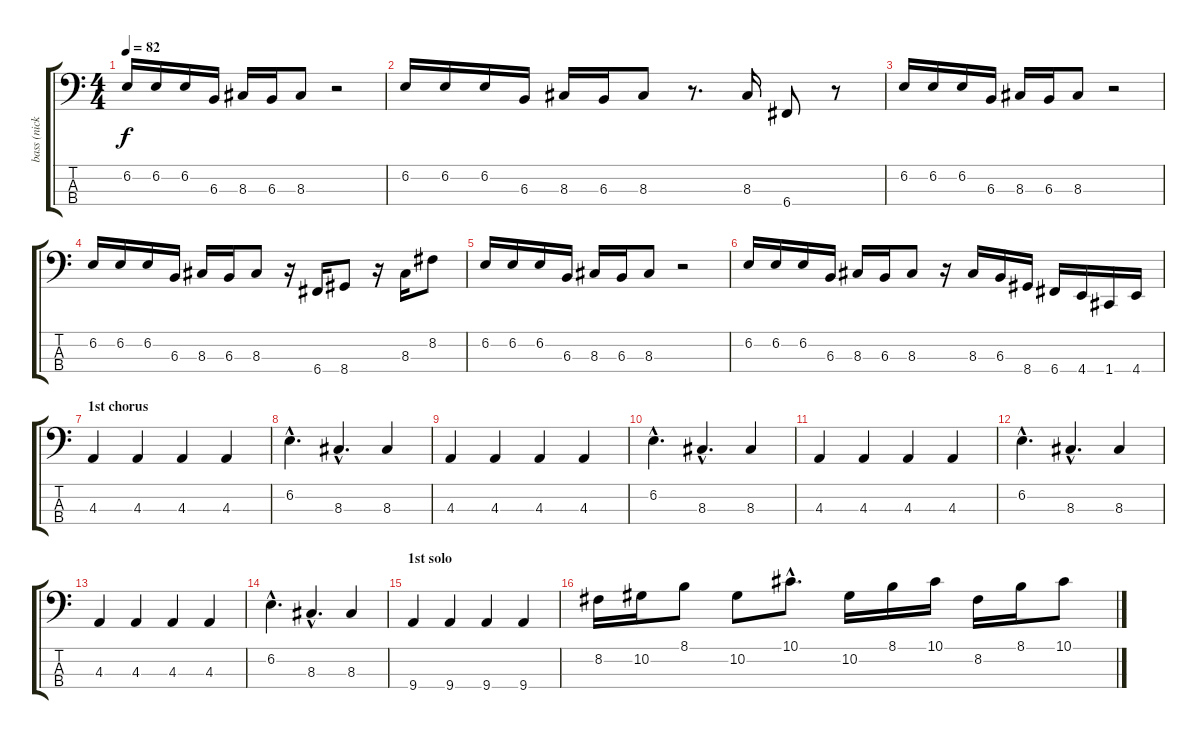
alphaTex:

\track ("bass (nick oliveri)" "bass (nick") {instrument electricbasspick}
\staff {score tabs}
\tuning (Eb2 Bb1 F1 C1) {hide}
\ts (4 4)
\tempo 82
\clef f4
\ks c
6.2.16{dy f} 6.2.16 6.2.16 6.3.16 8.3.16 6.3.16 8.3.8 r.2 |
6.2.16 6.2.16 6.2.16 6.3.16 8.3.16 6.3.16 8.3.8 r.8{d} 8.3.16 6.4.8 r.8 |
6.2.16 6.2.16 6.2.16 6.3.16 8.3.16 6.3.16 8.3.8 r.2 |
6.2.16 6.2.16 6.2.16 6.3.16 8.3.16 6.3.16 8.3.8 r.16 6.4.16 8.4.8 r.16 8.3.16 8.2.8 |
6.2.16 6.2.16 6.2.16 6.3.16 8.3.16 6.3.16 8.3.8 r.2 |
6.2.16 6.2.16 6.2.16 6.3.16 8.3.16 6.3.16 8.3.8 r.16 8.3.16 6.3.16 8.4.16 6.4.16 4.4.16 1.4.16 4.4.16 |
\section ("" "1st chorus")
4.3.4 4.3.4 4.3.4 4.3.4 |
6.2{hac}.4{d} 8.3{hac}.4{d} 8.3.4 |
4.3.4 4.3.4 4.3.4 4.3.4 |
6.2{hac}.4{d} 8.3{hac}.4{d} 8.3.4 |
4.3.4 4.3.4 4.3.4 4.3.4 |
6.2{hac}.4{d} 8.3{hac}.4{d} 8.3.4 |
4.3.4 4.3.4 4.3.4 4.3.4 |
6.2{hac}.4{d} 8.3{hac}.4{d} 8.3.4 |
\section ("" "1st solo")
9.4.4 9.4.4 9.4.4 9.4.4 |
8.2.16 10.2.16 8.1.8 10.2.8 10.1{hac}.8{d} 10.2.16 8.1.16 10.1.16 8.2.16 8.1.16 10.1.8
